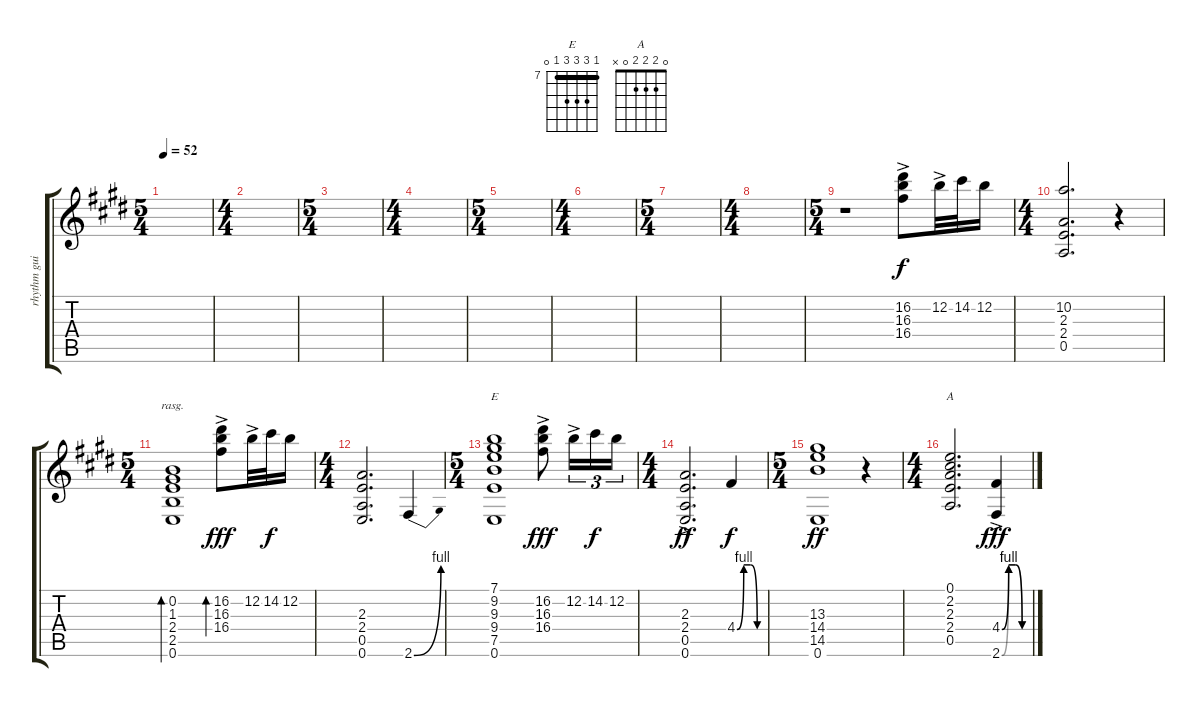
\track ("rhythm guitar" "rhythm gui") {instrument distortionguitar}
\staff {score tabs}
\tuning (E4 B3 G3 D3 A2 E2) {hide}
\chord ("E" 7 9 9 9 7 0) {firstfret 7 barre 7}
\chord ("A" 0 2 2 2 0 x)
\ts (5 4)
\tempo 52
\clef g2
\ks e
|
\ts (4 4)
|
\ts (5 4)
|
\ts (4 4)
|
\ts (5 4)
|
\ts (4 4)
|
\ts (5 4)
|
\ts (4 4)
|
\ts (5 4)
r.1 (16.2{ac} 16.3{ac} 16.4{ac}).8 12.2{ac}.32 14.2.32{dy f} 12.2.16 |
\ts (4 4)
(10.2 2.3 2.4 0.5).2{d} r.4 |
\ts (5 4)
(0.2 1.3 2.4 2.5 0.6).1{bd 120 rasg ii} (16.2{ac} 16.3{ac} 16.4{ac}).8{bd 120 dy fff} 12.2{ac}.32 14.2.32{dy f} 12.2.16 |
\ts (4 4)
(2.3 2.4 0.5 0.6).2{d} 2.6{be (bend 0 0 60 4)}.4 |
\ts (5 4)
(7.1 9.2 9.3 9.4 7.5 0.6).1{ch "E"} (16.2{ac} 16.3{ac} 16.4{ac}).8{dy fff} 12.2{ac}.16{tu (3 2)} 14.2.16{tu (3 2) dy f} 12.2.16{tu (3 2)} |
\ts (4 4)
(2.3{ac} 2.4{ac} 0.5{ac} 0.6).2{d dy ff} 4.4{be (custom 0 0 15 4 30 4 45 0 60 0)}.4{dy f} |
\ts (5 4)
(13.3 14.4 14.5 0.6).1{dy ff} r.4 |
\ts (4 4)
(0.1 2.2 2.3 2.4 0.5).2{d ch "A"} (4.4{be (custom 0 0 15 4 30 4 45 0 60 0)} 2.6{be (custom 0 0 15 4 30 4 45 0 60 0) ac}).4{dy fff}
